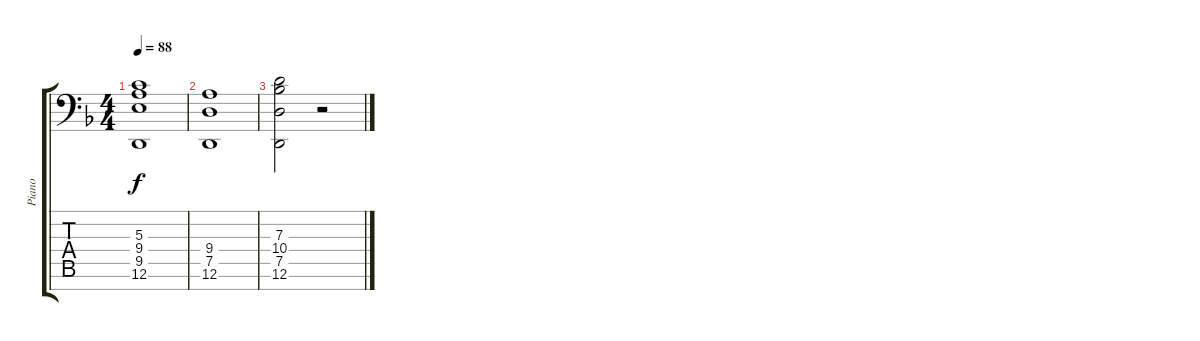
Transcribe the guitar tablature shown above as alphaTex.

\track ("Piano" "Piano") {instrument acousticgrandpiano}
\staff {score tabs}
\tuning (E4 B3 G3 C3 G2 D1 C1) {hide}
\ts (4 4)
\tempo 88
\clef f4
\ks f
(5.3 9.4 9.5 12.6).1{dy f} |
(9.4 7.5 12.6).1 |
(7.3 10.4 7.5 12.6).2 r.2
